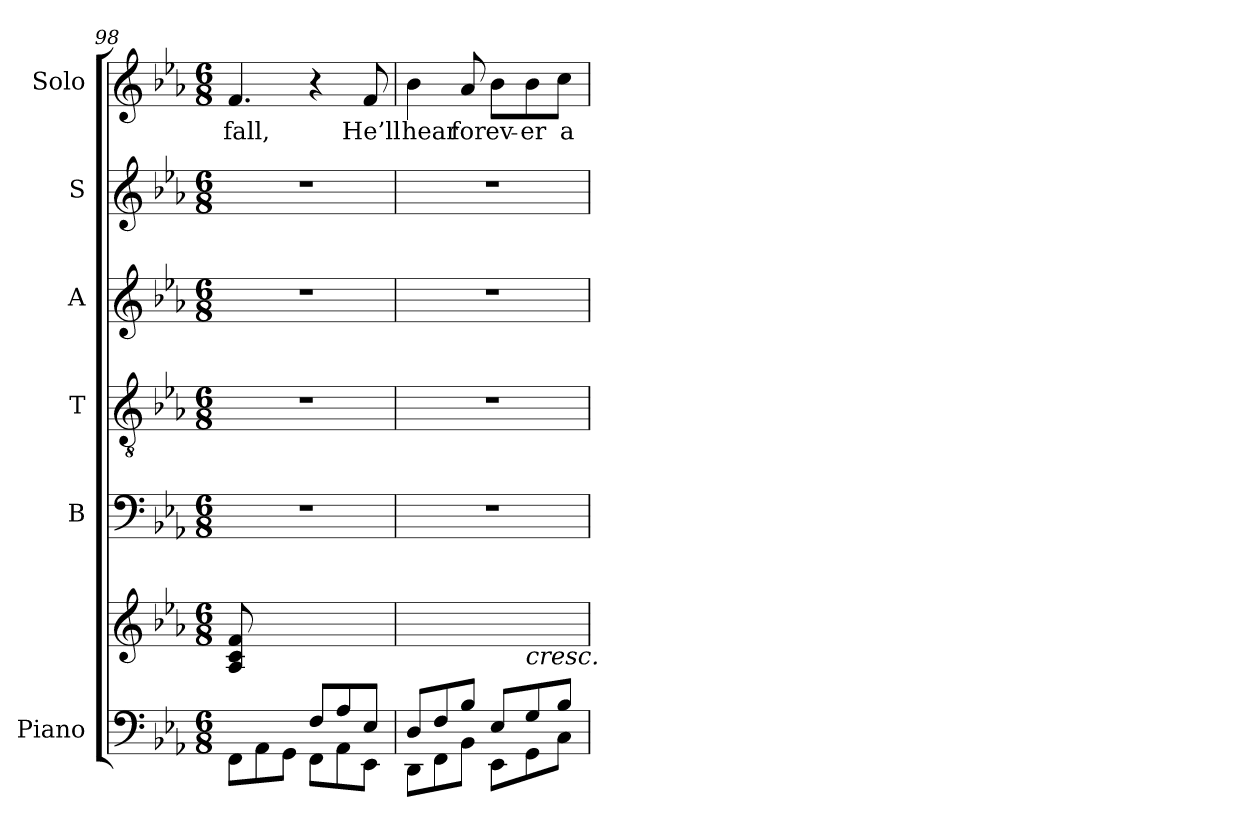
**kern	**kern	**kern	**kern	**kern	**kern	**kern	**text
*part6	*part6	*part5	*part4	*part3	*part2	*part1	*part1
*staff7	*staff6	*staff5	*staff4	*staff3	*staff2	*staff1	*staff1
*I"Piano	*	*I"B	*I"T	*I"A	*I"S	*I"Solo	*
*I'Pno	*	*I'B	*I'T	*I'A	*I'S	*	*
!!LO:LB:g=z
*clefF4	*clefG2	*clefF4	*clefGv2	*clefG2	*clefG2	*clefG2	*
*k[b-e-a-]	*k[b-e-a-]	*k[b-e-a-]	*k[b-e-a-]	*k[b-e-a-]	*k[b-e-a-]	*k[b-e-a-]	*
*M6/8	*M6/8	*M6/8	*M6/8	*M6/8	*M6/8	*M6/8	*
=98	=98	=98	=98	=98	=98	=98	=98
*^	*	*	*	*	*	*	*
!	!	!	!	!	!	!	!	!LO:LY:b
8ryy	8FF\L	8A-/ 8c/ 8f/L	2.r	2.r	2.r	2.r	4.f/	-fall,
8A-/	8AA-\	2ryy	.	.	.	.	.	.
8G/J	8GG\J	.	.	.	.	.	.	.
8F/L	8FF\L	.	.	.	.	.	4r	.
8A-/	8AA-\	.	.	.	.	.	.	.
!	!	!	!	!	!	!	!	!LO:LY:b
8E-/J	8EE-\J	8ryy	.	.	.	.	8f/	He’ll
=99	=99	=99	=99	=99	=99	=99	=99	=99
!	!	!	!	!	!	!	!	!LO:LY:b
8D/L	8DD\L	2ryy	2.r	2.r	2.r	2.r	4b-\	hear
8F/	8FF\	.	.	.	.	.	.	.
!	!	!	!	!	!	!	!	!LO:LY:b
8B-/J	8BB-\J	.	.	.	.	.	8a-/	for
!	!	!	!	!	!	!	!	!LO:LY:b
8E-/L	8EE-\L	.	.	.	.	.	8b-\L	ev-
!	!	!LO:TX:b:i:t=cresc.	!	!	!	!	!	!
!	!	!	!	!	!	!	!	!LO:LY:b
8G/	8GG\	4ryy	.	.	.	.	8b-\	-er
!	!	!	!	!	!	!	!	!LO:LY:b
8B-/J	8C\J	.	.	.	.	.	8cc\J	a
*v	*v	*	*	*	*	*	*	*
=	=	=	=	=	=	=	=
*-	*-	*-	*-	*-	*-	*-	*-
